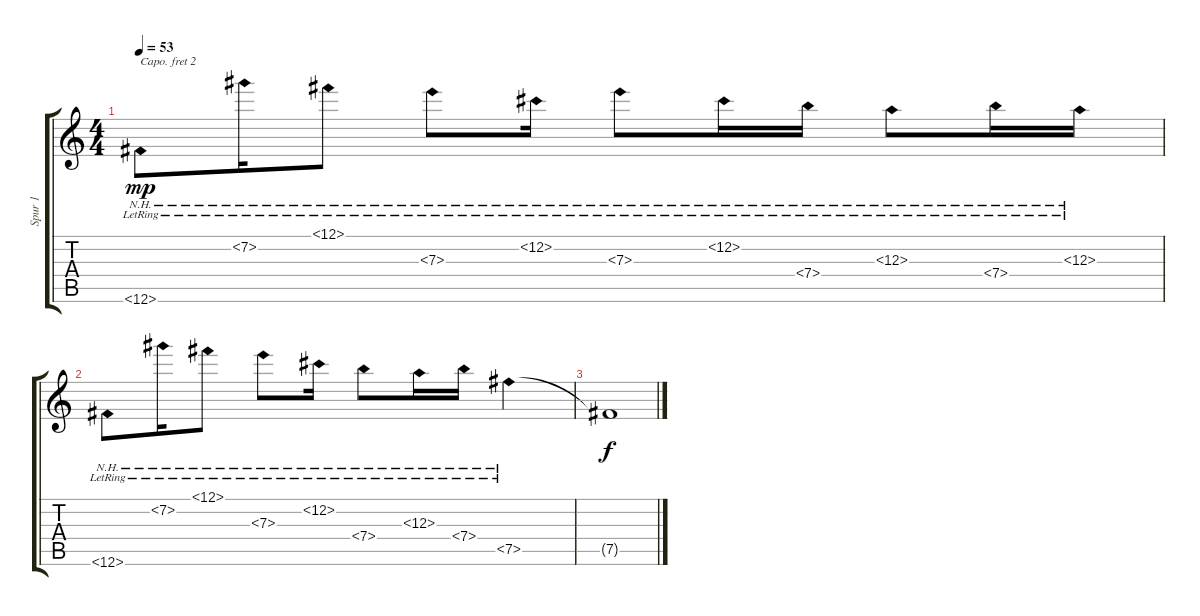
\track ("Spur 1" "Spur 1") {instrument acousticguitarsteel}
\staff {score tabs}
\capo 2
\tuning (E4 B3 G3 D3 A2 E2) {hide}
\ts (4 4)
\tempo 53
\clef g2
\ks c
12.6{nh lr}.8{dy mp} 7.2{nh lr}.16 12.1{nh lr}.8 7.3{nh lr}.8 12.2{nh lr}.16 7.3{nh lr}.8 12.2{nh lr}.16 7.4{nh lr}.16 12.3{nh lr}.8 7.4{nh lr}.16 12.3{nh lr}.16 |
12.6{nh lr}.8 7.2{nh lr}.16 12.1{nh lr}.8 7.3{nh lr}.8 12.2{nh lr}.16 7.4{nh lr}.8 12.3{nh lr}.16 7.4{nh lr}.16 7.5{nh lr}.4 |
7.5{t}.1{dy f}
